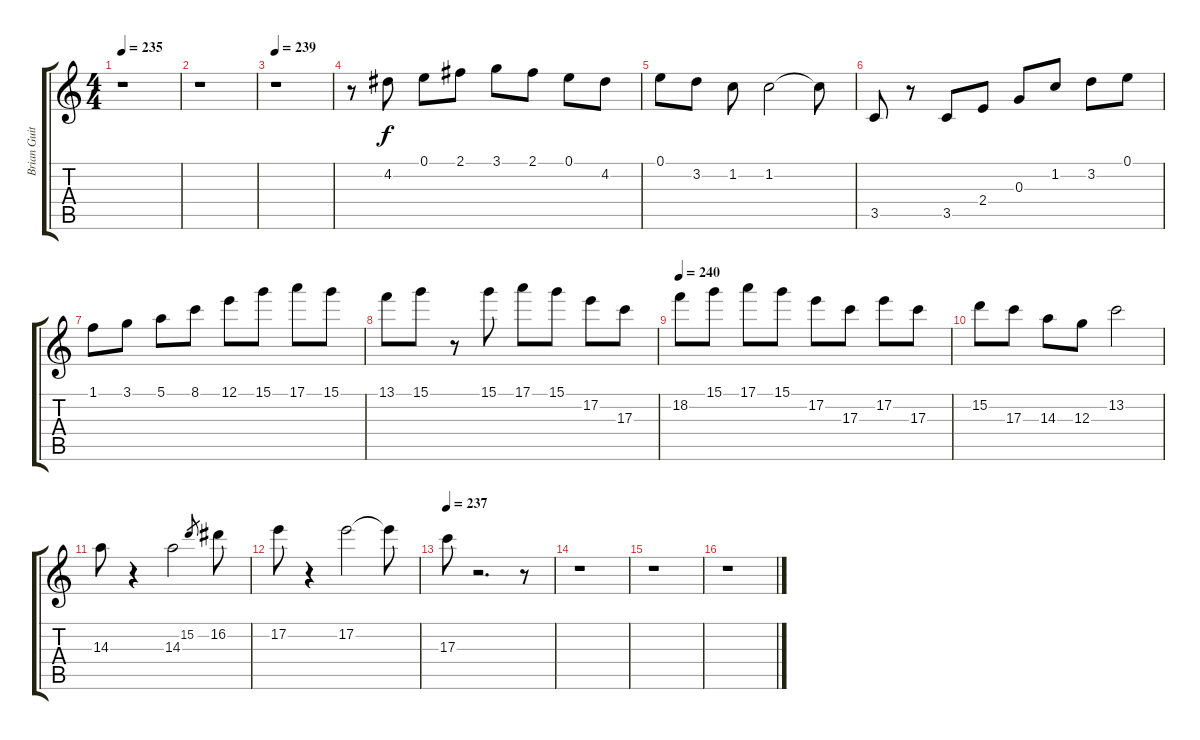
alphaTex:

\track ("Brian Guitar 1" "Brian Guit") {instrument overdrivenguitar}
\staff {score tabs}
\tuning (E4 B3 G3 D3 A2 E2) {hide}
\ts (4 4)
\tempo 235
\clef g2
\ks c
r.1{dy f} |
r.1 |
\tempo 239
r.1 |
r.8 4.2.8 0.1.8 2.1.8 3.1.8 2.1.8 0.1.8 4.2.8 |
0.1.8 3.2.8 1.2.8 1.2.2 1.2{t}.8 |
3.5.8 r.8 3.5.8 2.4.8 0.3.8 1.2.8 3.2.8 0.1.8 |
1.1.8 3.1.8 5.1.8 8.1.8 12.1.8 15.1.8 17.1.8 15.1.8 |
13.1.8 15.1.8 r.8 15.1.8 17.1.8 15.1.8 17.2.8 17.3.8 |
\tempo 240
18.2.8 15.1.8 17.1.8 15.1.8 17.2.8 17.3.8 17.2.8 17.3.8 |
15.2.8 17.3.8 14.3.8 12.3.8 13.2.2 |
14.3.8 r.4 14.3.2 15.2.8{gr} 16.2.8 |
17.2.8 r.4 17.2.2 17.2{t}.8 |
\tempo 237
17.3.8 r.2{d} r.8 |
r.1 |
r.1 |
r.1
